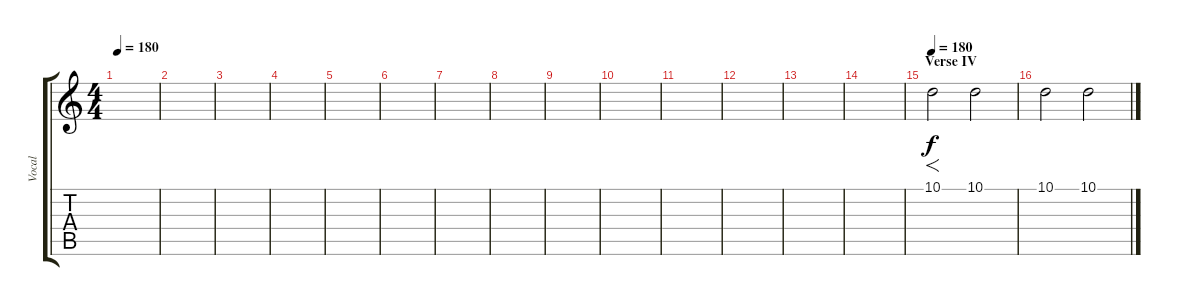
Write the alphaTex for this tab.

\track ("Vocal" "Vocal") {instrument violin}
\staff {score tabs}
\tuning (E4 B3 G3 D3 A2 E2) {hide}
\ts (4 4)
\tempo 180
\clef g2
\ks c
|
|
|
|
|
|
|
|
|
|
|
|
|
|
\section ("" "Verse IV")
\tempo 180
10.1.2{f volume 14} 10.1.2 |
10.1.2 10.1.2
